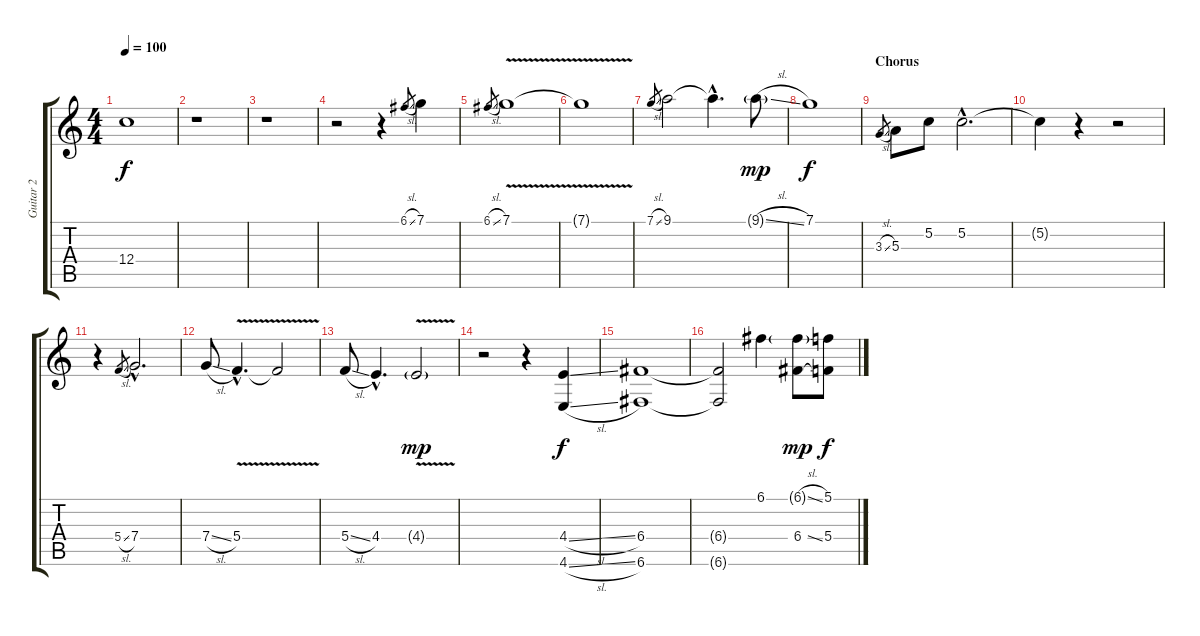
\track ("Guitar 2" "Guitar 2") {instrument acousticguitarnylon}
\staff {score tabs}
\tuning (C4 G3 E3 C3 G2 C2) {hide}
\ts (4 4)
\tempo 100
\clef g2
\ks c
12.4.1{dy f} |
r.1 |
r.1 |
r.2 r.4 6.1{sl}.8{gr} 7.1.4 |
6.1{sl}.8{gr} 7.1{v}.1 |
7.1{t}.1 |
7.1{sl}.8{gr} 9.1.2 9.1{hac t}.4{d} 9.1{sl g}.8{dy mp} |
7.1.1{dy f} |
\section ("" "Chorus")
3.3{sl}.8{gr} 5.3.8 5.2.8 5.2{hac}.2{d} |
5.2{t}.4 r.4 r.2 |
r.4 5.4{sl}.8{gr} 7.4{hac}.2{d} |
7.4{sl}.8 5.4{v hac}.4{d} 5.4{t}.2 |
5.4{sl}.8 4.4{hac}.4{d} 4.4{v g}.2{dy mp} |
r.2 r.4 (4.4{sl} 4.6{sl}).4{dy f} |
(6.4 6.6).1 |
(6.4{t} 6.6{t}).2 6.1.4 (6.1{sl g} 6.4{sl}).8{dy mp} (5.1 5.4).8{dy f}
